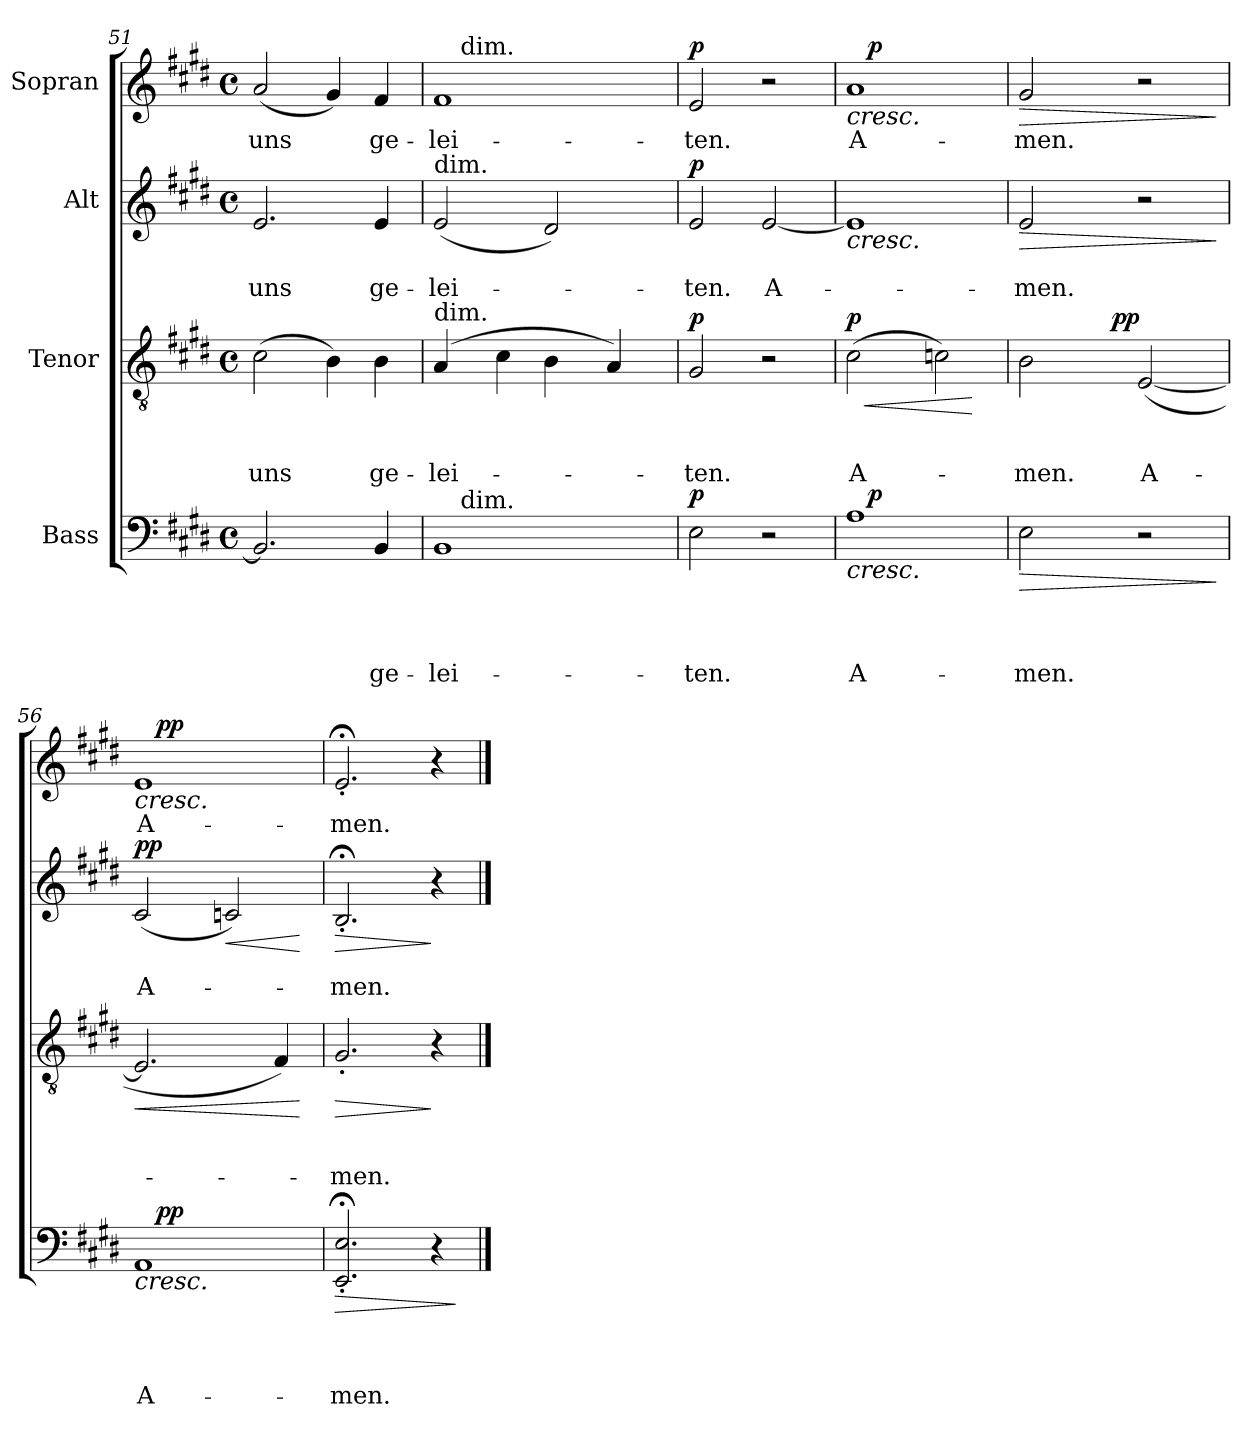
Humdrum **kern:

**kern	**text	**text	**text	**text	**dynam	**kern	**text	**text	**text	**dynam	**kern	**text	**text	**dynam	**kern	**text	**dynam
*part4	*part4	*part4	*part4	*part4	*part4	*part3	*part3	*part3	*part3	*part3	*part2	*part2	*part2	*part2	*part1	*part1	*part1
*staff4	*staff4	*staff4	*staff4	*staff4	*staff4	*staff3	*staff3	*staff3	*staff3	*staff3	*staff2	*staff2	*staff2	*staff2	*staff1	*staff1	*staff1
*I"Bass	*	*	*	*	*	*I"Tenor	*	*	*	*	*I"Alt	*	*	*	*I"Sopran	*	*
*clefF4	*	*	*	*	*	*clefGv2	*	*	*	*	*clefG2	*	*	*	*clefG2	*	*
*k[f#c#g#d#]	*	*	*	*	*	*k[f#c#g#d#]	*	*	*	*	*k[f#c#g#d#]	*	*	*	*k[f#c#g#d#]	*	*
*E:	*	*	*	*	*	*E:	*	*	*	*	*E:	*	*	*	*E:	*	*
*M4/4	*	*	*	*	*	*M4/4	*	*	*	*	*M4/4	*	*	*	*M4/4	*	*
*met(c)	*	*	*	*	*	*met(c)	*	*	*	*	*met(c)	*	*	*	*met(c)	*	*
=51	=51	=51	=51	=51	=51	=51	=51	=51	=51	=51	=51	=51	=51	=51	=51	=51	=51
!	!	!	!	!	!	!	!	!	!LO:LY:b	!	!	!	!LO:LY:b	!	!	!LO:LY:b	!
2.BB/]	.	.	.	.	.	(>2c#\	.	.	uns	.	2.e/	.	uns	.	(<2a/	uns	.
.	.	.	.	.	.	4B\)	.	.	.	.	.	.	.	.	4g#/)	.	.
!	!	!	!	!LO:LY:b	!	!	!	!	!LO:LY:b	!	!	!	!LO:LY:b	!	!	!LO:LY:b	!
4BB/	.	.	.	ge-	.	4B\	.	.	ge-	.	4e/	.	ge-	.	4f#/	ge-	.
=52	=52	=52	=52	=52	=52	=52	=52	=52	=52	=52	=52	=52	=52	=52	=52	=52	=52
!	!	!	!	!	!	!	!	!	!	!	!LO:TX:a:t=dim.	!	!	!	!	!	!
!	!	!	!	!	!	!LO:TX:a:t=dim.	!	!	!	!	!	!	!	!	!	!	!
!	!	!	!	!LO:LY:b	!	!	!	!	!LO:LY:b	!	!	!	!LO:LY:b	!	!	!LO:LY:b	!
*^	*	*	*	*	*	*	*	*	*	*	*	*	*	*	*^	*	*
1BB	16.ryy	.	.	.	-lei-	.	(4A/	.	.	-lei-	.	(<2e/	.	-lei-	.	1f#	16.ryy	-lei-	.
!	!	!	!	!	!	!	!	!	!	!	!	!	!	!	!	!	!LO:TX:a:t=dim.	!	!
!	!LO:TX:a:t=dim.	!	!	!	!	!	!	!	!	!	!	!	!	!	!	!	!	!	!
.	2ryy	.	.	.	.	.	.	.	.	.	.	.	.	.	.	.	2ryy	.	.
.	.	.	.	.	.	.	4c#\	.	.	.	.	.	.	.	.	.	.	.	.
.	.	.	.	.	.	.	4B\	.	.	.	.	2d#/)	.	.	.	.	.	.	.
.	4ryy	.	.	.	.	.	.	.	.	.	.	.	.	.	.	.	4ryy	.	.
.	.	.	.	.	.	.	4A/)	.	.	.	.	.	.	.	.	.	.	.	.
.	8ryy	.	.	.	.	.	.	.	.	.	.	.	.	.	.	.	8ryy	.	.
.	32ryy	.	.	.	.	.	.	.	.	.	.	.	.	.	.	.	32ryy	.	.
=53	=53	=53	=53	=53	=53	=53	=53	=53	=53	=53	=53	=53	=53	=53	=53	=53	=53	=53	=53
!	!	!	!	!	!LO:LY:b	!LO:DY:a	!	!	!	!LO:LY:b	!LO:DY:a	!	!	!LO:LY:b	!LO:DY:a	!	!	!LO:LY:b	!LO:DY:a
*v	*v	*	*	*	*	*	*	*	*	*	*	*	*	*	*	*v	*v	*	*
2E\	.	.	.	-ten.	p	2G#/	.	.	-ten.	p	2e/	.	-ten.	p	2e/	-ten.	p
!	!	!	!	!	!	!	!	!	!	!	!	!	!LO:LY:b	!	!	!	!
2r	.	.	.	.	.	2r	.	.	.	.	[<2e/	.	A-	.	2r	.	.
=54	=54	=54	=54	=54	=54	=54	=54	=54	=54	=54	=54	=54	=54	=54	=54	=54	=54
!	!	!	!	!LO:LY:b	!LO:HP:b	!	!	!	!LO:LY:b	!LO:HP:b	!	!	!	!LO:HP:b	!	!LO:LY:b	!LO:HP:b
!	!	!	!	!	!	!	!	!	!	!LO:DY:n=1:a	!	!	!	!	!	!	!
*^	*	*	*	*	*	*	*	*	*	*	*	*	*	*	*^	*	*
1A	16ryy	.	.	.	A-	<	(>2c#\	.	.	A-	< p	1e]	.	.	<	1a	16ryy	A-	<
!	!	!	!	!	!	!LO:DY:a	!	!	!	!	!	!	!	!	!	!	!	!	!LO:DY:a
.	2...ryy	.	.	.	.	p	.	.	.	.	.	.	.	.	.	.	2...ryy	.	p
.	.	.	.	.	.	.	2cn\)	.	.	.	.	.	.	.	.	.	.	.	.
.	.	.	.	.	.	.	.	.	.	.	[	.	.	.	.	.	.	.	.
=55	=55	=55	=55	=55	=55	=55	=55	=55	=55	=55	=55	=55	=55	=55	=55	=55	=55	=55	=55
!	!	!	!	!	!LO:LY:b	!LO:HP:b	!	!	!	!LO:LY:b	!	!	!	!LO:LY:b	!LO:HP:b	!	!	!LO:LY:b	!LO:HP:b
*v	*v	*	*	*	*	*	*^	*	*	*	*	*	*	*	*	*v	*v	*	*
2E\	.	.	.	-men.	>	2B\	4ryy	.	.	-men.	.	2e/	.	-men.	>	2g#/	-men.	>
.	.	.	.	.	.	.	8ryy	.	.	.	.	.	.	.	.	.	.	.
.	.	.	.	.	.	.	32ryy	.	.	.	.	.	.	.	.	.	.	.
!	!	!	!	!	!	!	!	!	!	!	!LO:DY:a	!	!	!	!	!	!	!
.	.	.	.	.	.	.	2ryy	.	.	.	pp	.	.	.	.	.	.	.
!	!	!	!	!	!	!	!	!	!	!LO:LY:b	!	!	!	!	!	!	!	!
2r	.	.	.	.	[	(<[<2E/	.	.	.	A-	.	2r	.	.	[	2r	.	[
.	.	.	.	.	.	.	16.ryy	.	.	.	.	.	.	.	.	.	.	.
.	.	.	.	.	]	.	.	.	.	.	.	.	.	.	]	.	.	]
=56	=56	=56	=56	=56	=56	=56	=56	=56	=56	=56	=56	=56	=56	=56	=56	=56	=56	=56
!	!	!	!	!LO:LY:b	!LO:HP:b	!	!	!	!	!	!LO:HP:b	!	!	!LO:LY:b	!LO:DY:a	!	!LO:LY:b	!LO:HP:b
*^	*	*	*	*	*	*v	*v	*	*	*	*	*	*	*	*	*^	*	*
1AA	16ryy	.	.	.	A-	<	2.E/]	.	.	.	<	(<2c#/	.	A-	pp	1e	16ryy	A-	<
!	!	!	!	!	!	!LO:DY:a	!	!	!	!	!	!	!	!	!	!	!	!	!LO:DY:a
.	2...ryy	.	.	.	.	pp	.	.	.	.	.	.	.	.	.	.	2...ryy	.	pp
!	!	!	!	!	!	!	!	!	!	!	!	!	!	!	!LO:HP:b	!	!	!	!
.	.	.	.	.	.	.	.	.	.	.	.	2cn/)	.	.	<	.	.	.	.
.	.	.	.	.	.	.	4F#/)	.	.	.	.	.	.	.	.	.	.	.	.
.	.	.	.	.	.	.	.	.	.	.	[	.	.	.	[	.	.	.	.
=57	=57	=57	=57	=57	=57	=57	=57	=57	=57	=57	=57	=57	=57	=57	=57	=57	=57	=57	=57
!	!	!	!	!	!LO:LY:b	!LO:HP:b	!	!	!	!LO:LY:b	!LO:HP:b	!	!	!LO:LY:b	!LO:HP:b	!	!	!LO:LY:b	!
*v	*v	*	*	*	*	*	*	*	*	*	*	*	*	*	*	*v	*v	*	*
2.EE/;'< 2.E/;'<	.	.	.	-men.	>	2.G#'</	.	.	-men.	>	2.B;'</	.	-men.	>	2.e;'</	-men.	.
4r	.	.	.	.	[	4r	.	.	.	]	4r	.	.	]	4r	.	[
.	.	.	.	.	]	.	.	.	.	.	.	.	.	.	.	.	.
==	==	==	==	==	==	==	==	==	==	==	==	==	==	==	==	==	==
*-	*-	*-	*-	*-	*-	*-	*-	*-	*-	*-	*-	*-	*-	*-	*-	*-	*-
